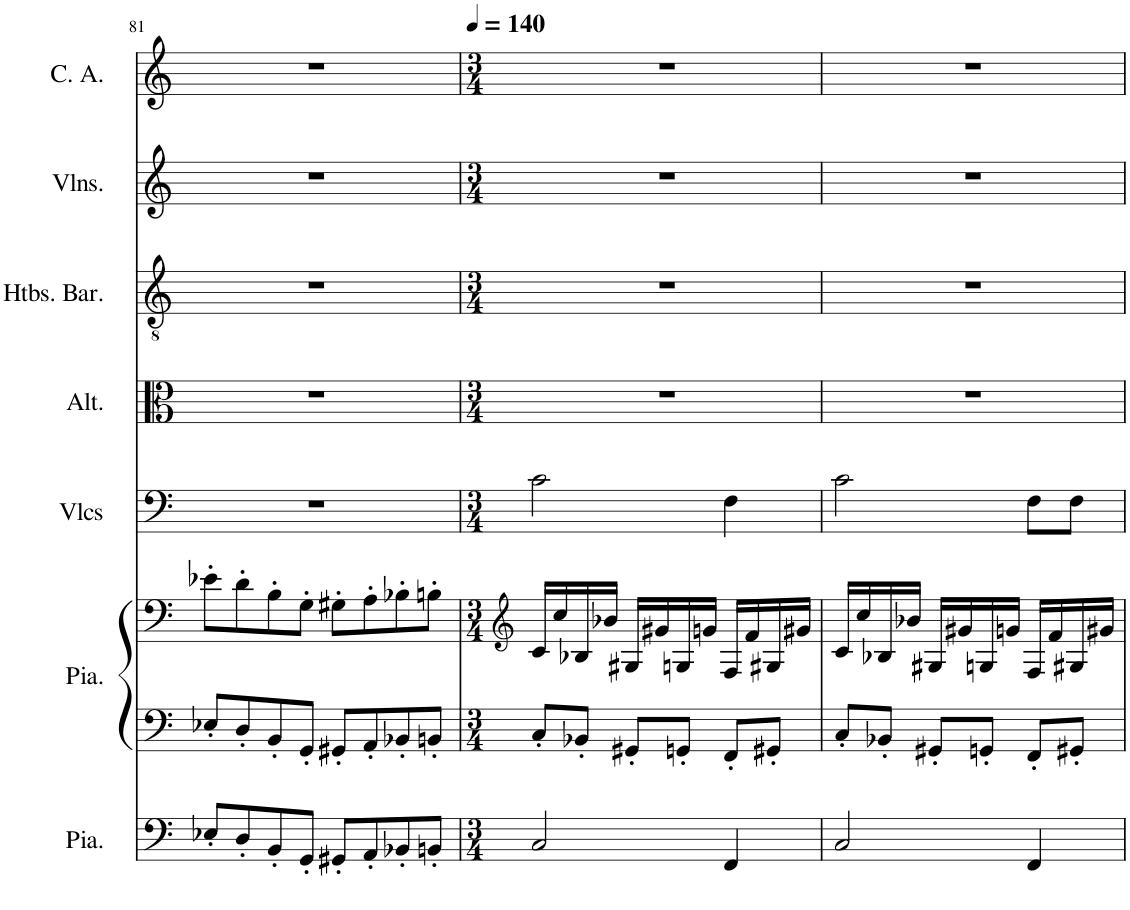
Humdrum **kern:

**kern	**kern	**kern	**kern	**kern	**kern	**kern	**kern
*part7	*part6	*part6	*part5	*part4	*part3	*part2	*part1
*staff8	*staff7	*staff6	*staff5	*staff4	*staff3	*staff2	*staff1
*I"Piano, Pedals	*I"Piano, Organ	*	*I"Violoncelles, Bass	*I"Altos, Tenor	*I"Hautbois Baryton, Alto	*I"Violons, Soprano	*I"Cor anglais, Baritone solo
*I'Pia.	*I'Pia.	*	*I'Vlcs	*I'Alt.	*I'Htbs. Bar.	*I'Vlns.	*I'C. A.
!!LO:PB:g=z
*clefF4	*clefF4	*clefF4	*clefF4	*clefC3	*clefGv2	*clefG2	*clefG2
*	*	*	*	*	*	*	*Trd4c7
*k[]	*k[]	*k[]	*k[]	*k[]	*k[]	*k[]	*k[]
*M4/4	*M4/4	*M4/4	*M4/4	*M4/4	*M4/4	*M4/4	*M4/4
=81	=81	=81	=81	=81	=81	=81	=81
8E-X'/L	8E-X'/L	8e-X'\L	1r	1r	1r	1r	1r
8D'/	8D'/	8d'\	.	.	.	.	.
8BB'/	8BB'/	8B'\	.	.	.	.	.
8GG'/J	8GG'/J	8G'\J	.	.	.	.	.
8GG#X'/L	8GG#X'/L	8G#X'\L	.	.	.	.	.
8AA'/	8AA'/	8A'\	.	.	.	.	.
8BB-X'/	8BB-X'/	8B-X'\	.	.	.	.	.
8BBn'/J	8BBn'/J	8Bn'\J	.	.	.	.	.
=82	=82	=82	=82	=82	=82	=82	=82
*	*	*clefG2	*	*	*	*	*
*M3/4	*M3/4	*M3/4	*M3/4	*M3/4	*M3/4	*M3/4	*M3/4
*	*	*	*	*	*	*	*MM140
2C/	8C'/L	16c/LL	2c\	2.r	2.r	2.r	2.r
.	.	16cc/	.	.	.	.	.
.	8BB-X'/J	16B-X/	.	.	.	.	.
.	.	16b-X/JJ	.	.	.	.	.
.	8GG#X'/L	16G#X/LL	.	.	.	.	.
.	.	16g#X/	.	.	.	.	.
.	8GGn'/J	16Gn/	.	.	.	.	.
.	.	16gn/JJ	.	.	.	.	.
4FF/	8FF'/L	16F/LL	4F\	.	.	.	.
.	.	16f/	.	.	.	.	.
.	8GG#X'/J	16G#X/	.	.	.	.	.
.	.	16g#X/JJ	.	.	.	.	.
=83	=83	=83	=83	=83	=83	=83	=83
2C/	8C'/L	16c/LL	2c\	2.r	2.r	2.r	2.r
.	.	16cc/	.	.	.	.	.
.	8BB-X'/J	16B-X/	.	.	.	.	.
.	.	16b-X/JJ	.	.	.	.	.
.	8GG#X'/L	16G#X/LL	.	.	.	.	.
.	.	16g#X/	.	.	.	.	.
.	8GGn'/J	16Gn/	.	.	.	.	.
.	.	16gn/JJ	.	.	.	.	.
4FF/	8FF'/L	16F/LL	8F\L	.	.	.	.
.	.	16f/	.	.	.	.	.
.	8GG#X'/J	16G#X/	8F\J	.	.	.	.
.	.	16g#X/JJ	.	.	.	.	.
=	=	=	=	=	=	=	=
*-	*-	*-	*-	*-	*-	*-	*-
